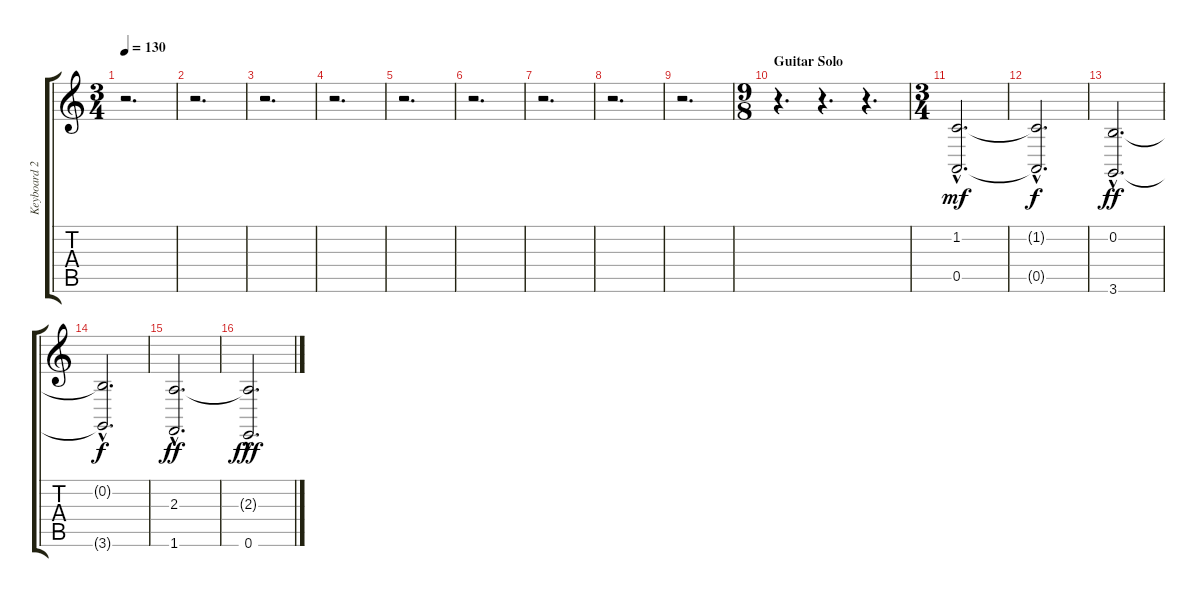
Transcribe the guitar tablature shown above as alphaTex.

\track ("Keyboard 2" "Keyboard 2") {instrument stringensemble1}
\staff {score tabs}
\tuning (E4 B3 G3 D3 A2 E2) {hide}
\ts (3 4)
\tempo 130
\clef g2
\ks c
r.2{d dy f} |
r.2{d} |
r.2{d} |
r.2{d} |
r.2{d} |
r.2{d} |
r.2{d} |
r.2{d} |
r.2{d} |
\ts (9 8)
\section ("" "Guitar Solo")
r.4{d} r.4{d} r.4{d} |
\ts (3 4)
(1.2{hac} 0.5{hac}).2{d dy mf volume 14 balance 12} |
(1.2{hac t} 0.5{hac t}).2{d dy f} |
(0.2{hac} 3.6{hac}).2{d dy ff} |
(0.2{hac t} 3.6{hac t}).2{d dy f} |
(2.3{hac} 1.6{hac}).2{d dy ff} |
(2.3{hac t} 0.6{hac}).2{d dy fff}
